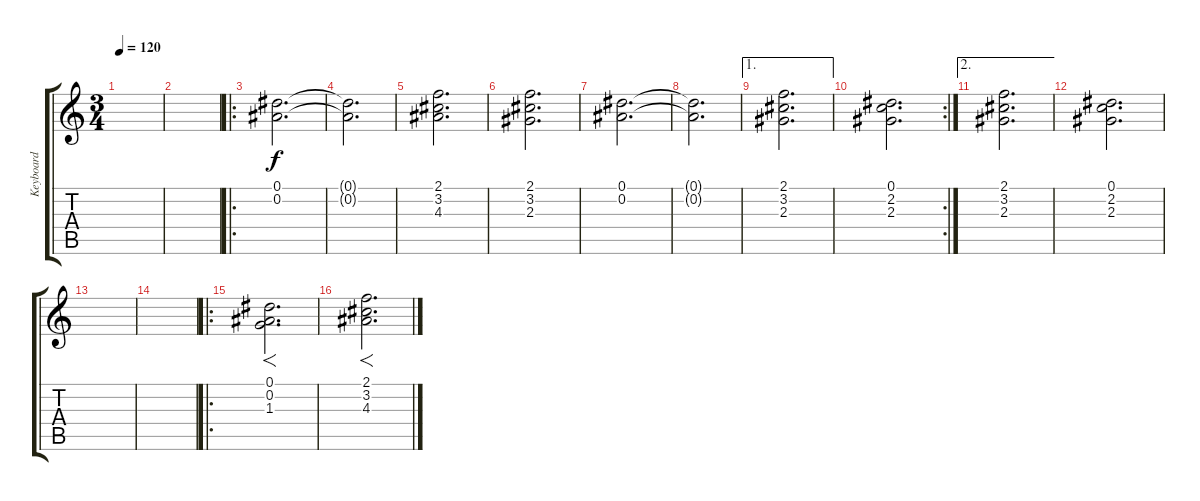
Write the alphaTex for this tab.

\track ("Keyboard" "Keyboard") {instrument distortionguitar}
\staff {score tabs}
\tuning (Eb4 Bb3 Gb3 Db3 Ab2 Eb2) {hide}
\ts (3 4)
\tempo 120
\clef g2
\ks c
|
|
\ro
(0.1 0.2).2{d} |
(0.1{t} 0.2{t}).2{d} |
(2.1 3.2 4.3).2{d} |
(2.1 3.2 2.3).2{d} |
(0.1 0.2).2{d} |
(0.1{t} 0.2{t}).2{d} |
\ae 1
(2.1 3.2 2.3).2{d} |
\rc 2
(0.1 2.2 2.3).2{d} |
\ae 2
(2.1 3.2 2.3).2{d} |
(0.1 2.2 2.3).2{d} |
|
|
\ro
(0.1 0.2 1.3).2{f d} |
(2.1 3.2 4.3).2{f d}
